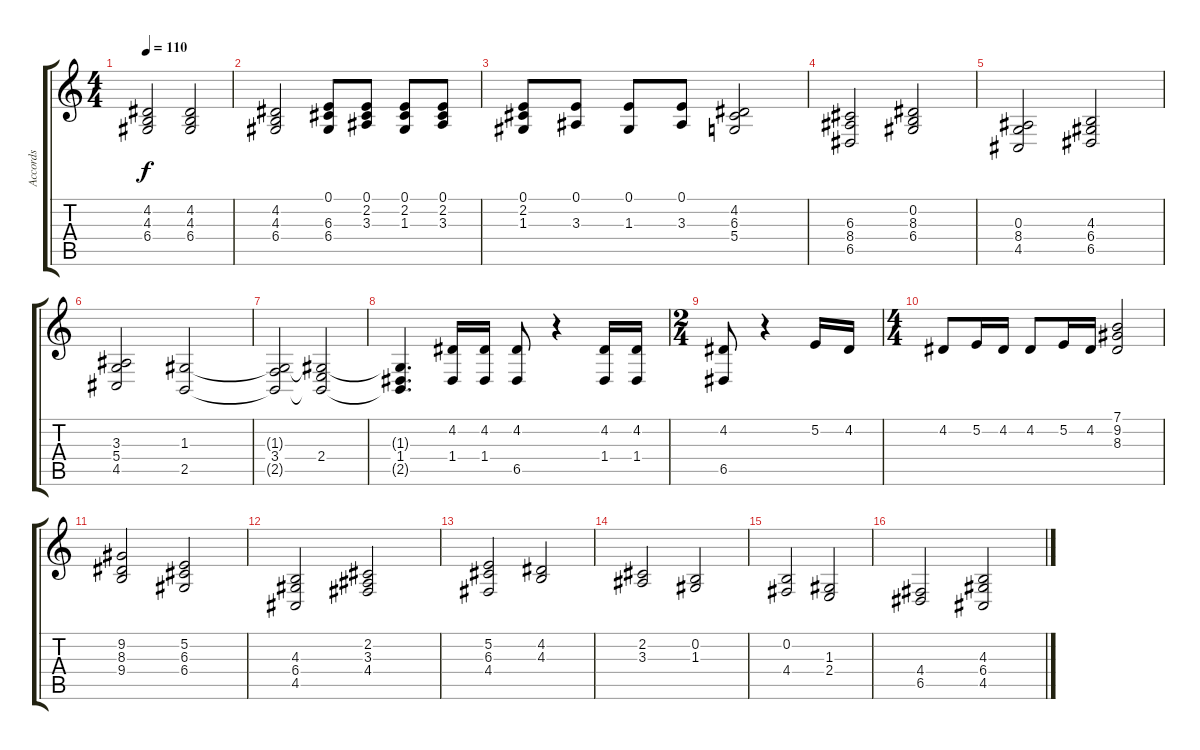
\track ("Accords" "Accords") {instrument stringensemble1}
\staff {score tabs}
\tuning (E4 B3 G3 D3 A2 E2) {hide}
\ts (4 4)
\tempo 110
\clef g2
\ks c
(4.2 4.3 6.4).2{dy f} (4.2 4.3 6.4).2 |
(4.2 4.3 6.4).2 (0.1 6.3 6.4).8 (0.1 2.2 3.3).8 (0.1 2.2 1.3).8 (0.1 2.2 3.3).8 |
(0.1 2.2 1.3).8 (0.1 3.3).8 (0.1 1.3).8 (0.1 3.3).8 (4.2 6.3 5.4).2 |
(6.3 8.4 6.5).2 (0.2 8.3 6.4).2 |
(0.3 8.4 4.5).2 (4.3 6.4 6.5).2 |
(3.3 5.4 4.5).2 (1.3 2.5).2 |
(1.3{t} 3.4 2.5{t}).2 (1.3{t} 2.4 2.5{t}).2 |
(1.3{t} 1.4 2.5{t}).4{d} (4.2 1.4).16 (4.2 1.4).16 (4.2 6.5).8 r.4 (4.2 1.4).16 (4.2 1.4).16 |
\ts (2 4)
(4.2 6.5).8 r.4 5.2.16 4.2.16 |
\ts (4 4)
4.2.8 5.2.16 4.2.16 4.2.8 5.2.16 4.2.16 (7.1 9.2 8.3).2 |
(9.2 8.3 9.4).2 (5.2 6.3 6.4).2 |
(4.3 6.4 4.5).2 (2.2 3.3 4.4).2 |
(5.2 6.3 4.4).2 (4.2 4.3).2 |
(2.2 3.3).2 (0.2 1.3).2 |
(0.2 4.4).2 (1.3 2.4).2 |
(4.4 6.5).2 (4.3 6.4 4.5).2
